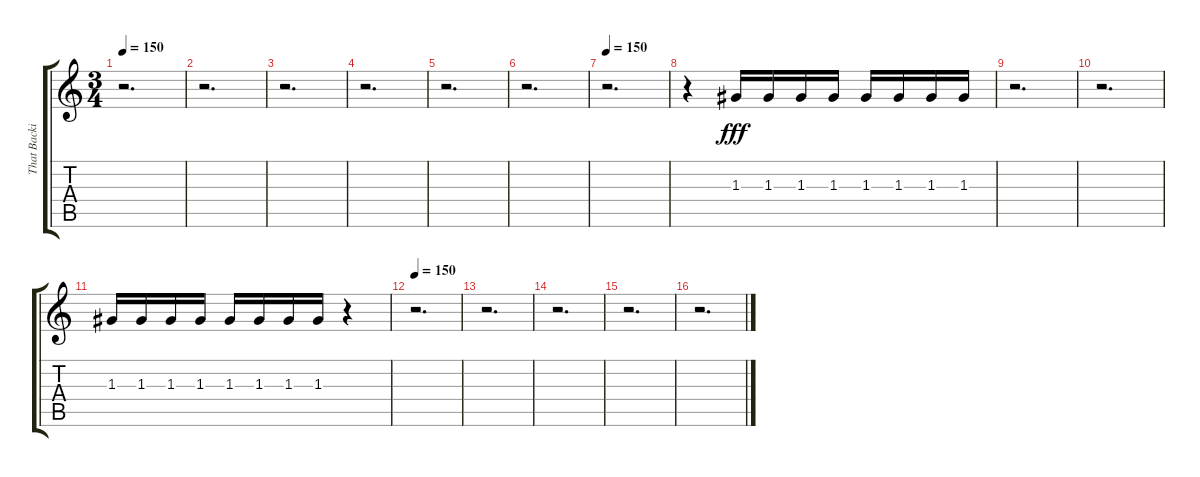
\track ("That Backing Sound Palm Mute 4 closest s" "That Backi") {instrument electricguitarmuted}
\staff {score tabs}
\tuning (E4 B3 G3 D3 A2 E2) {hide}
\ts (3 4)
\tempo 150
\clef g2
\ks c
r.2{d dy fff} |
r.2{d} |
r.2{d} |
r.2{d} |
r.2{d} |
r.2{d} |
\tempo 150
r.2{d} |
r.4 1.3.16 1.3.16 1.3.16 1.3.16 1.3.16 1.3.16 1.3.16 1.3.16 |
r.2{d} |
r.2{d} |
1.3.16 1.3.16 1.3.16 1.3.16 1.3.16 1.3.16 1.3.16 1.3.16 r.4 |
\tempo 150
r.2{d} |
r.2{d} |
r.2{d} |
r.2{d} |
r.2{d}
